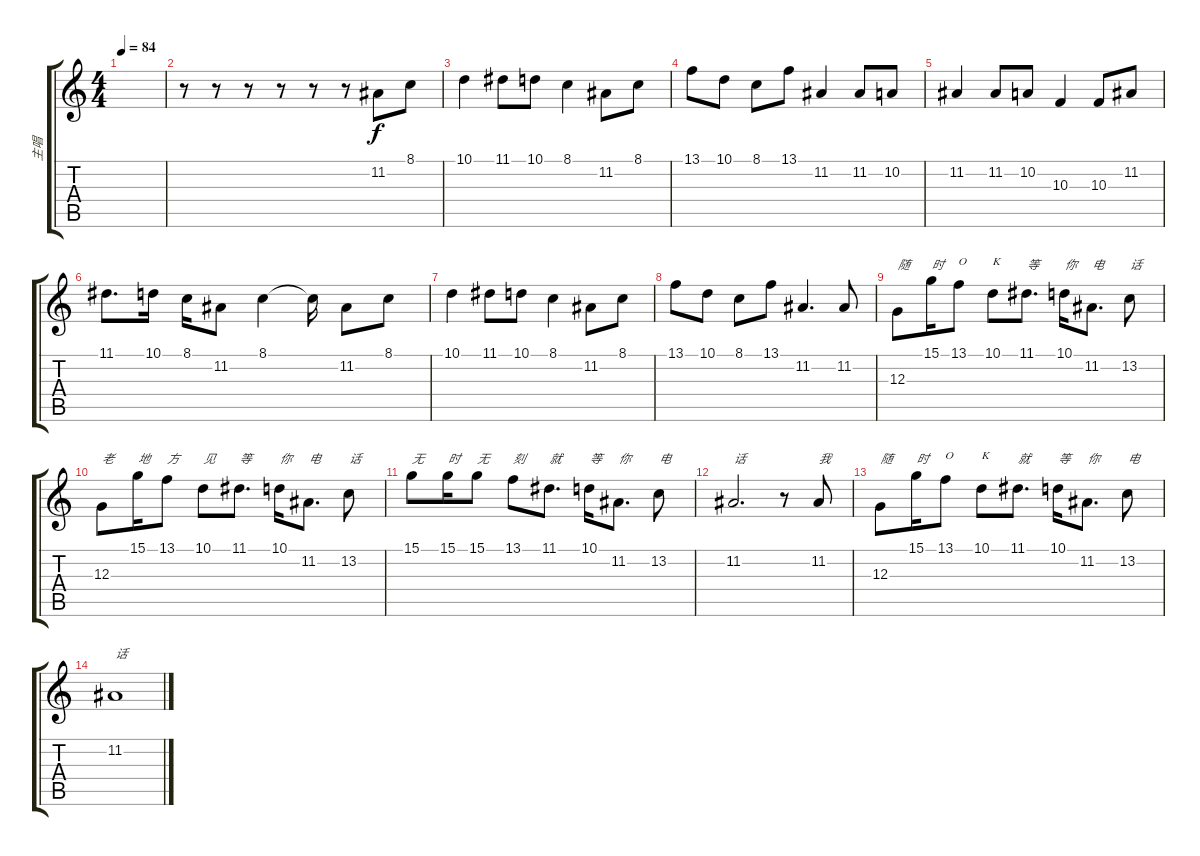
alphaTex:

\track ("主唱" "主唱") {instrument viola}
\staff {score tabs}
\tuning (E4 B3 G3 D3 A2 E2) {hide}
\ts (4 4)
\tempo 84
\clef g2
\ks c
|
r.8 r.8 r.8 r.8 r.8 r.8 11.2.8 8.1.8 |
10.1.4 11.1.8 10.1.8 8.1.4 11.2.8 8.1.8 |
13.1.8 10.1.8 8.1.8 13.1.8 11.2.4 11.2.8 10.2.8 |
11.2.4 11.2.8 10.2.8 10.3.4 10.3.8 11.2.8 |
11.1.8{d} 10.1.16 8.1.16 11.2.8 8.1.4 8.1{t}.16 11.2.8 8.1.8 |
10.1.4 11.1.8 10.1.8 8.1.4 11.2.8 8.1.8 |
13.1.8 10.1.8 8.1.8 13.1.8 11.2.4{d} 11.2.8 |
12.3.8{txt "随"} 15.1.16{txt "时"} 13.1.8{txt "O"} 10.1.8{txt "K"} 11.1.8{d txt "等"} 10.1.16{txt "你"} 11.2.8{d txt "电"} 13.2.8{txt "话"} |
12.3.8{txt "老"} 15.1.16{txt "地"} 13.1.8{txt "方"} 10.1.8{txt "见"} 11.1.8{d txt "等"} 10.1.16{txt "你"} 11.2.8{d txt "电"} 13.2.8{txt "话"} |
15.1.8{txt "无"} 15.1.16{txt "时"} 15.1.8{txt "无"} 13.1.8{txt "刻"} 11.1.8{d txt "就"} 10.1.16{txt "等"} 11.2.8{d txt "你"} 13.2.8{txt "电"} |
11.2.2{d txt "话"} r.8 11.2.8{txt "我"} |
12.3.8{txt "随"} 15.1.16{txt "时"} 13.1.8{txt "O"} 10.1.8{txt "K"} 11.1.8{d txt "就"} 10.1.16{txt "等"} 11.2.8{d txt "你"} 13.2.8{txt "电"} |
11.2.1{txt "话"}
